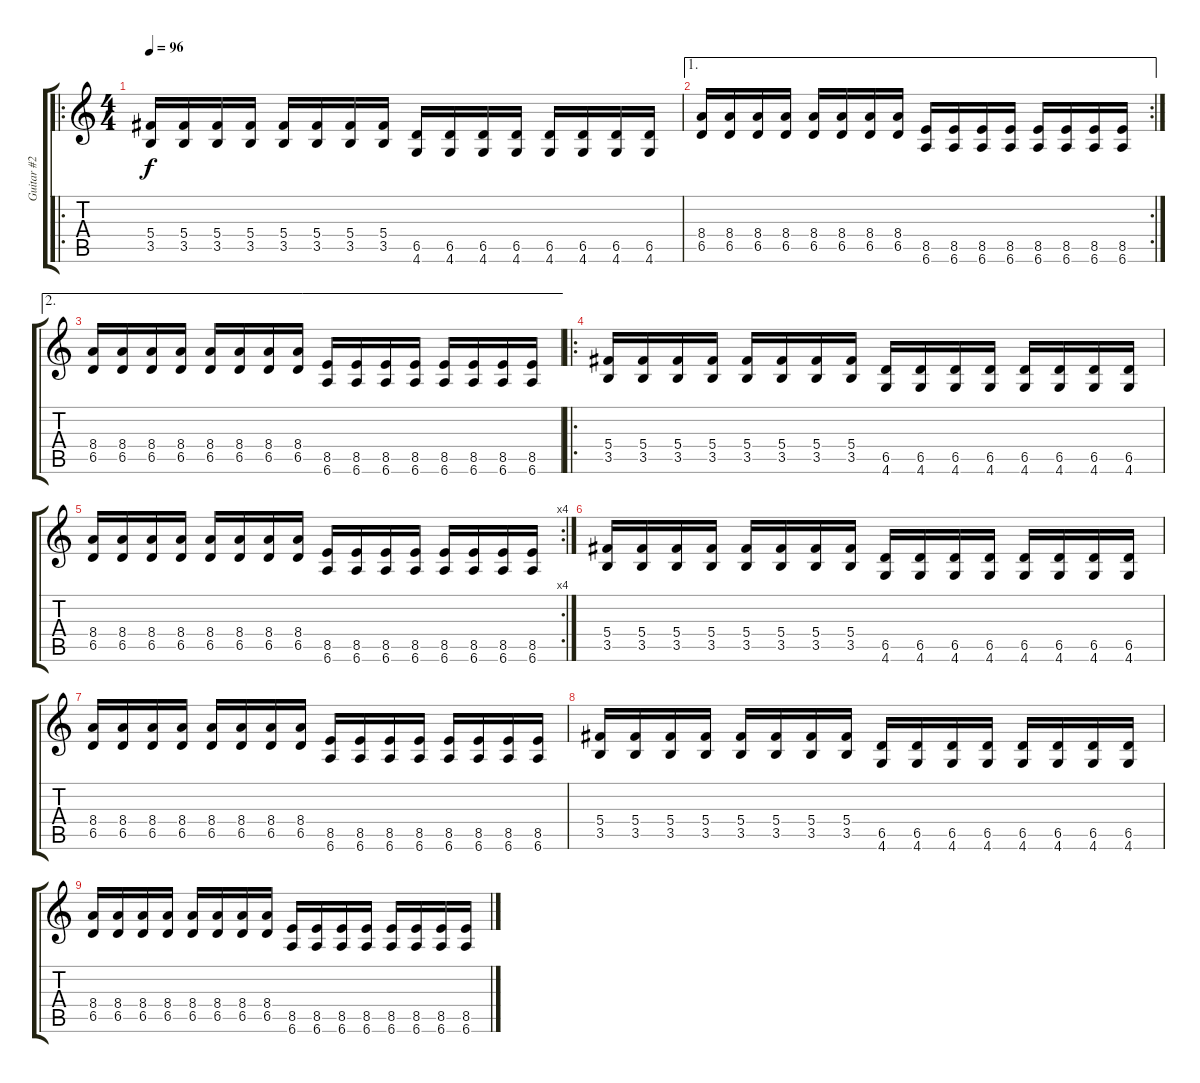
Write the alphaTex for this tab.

\track ("Guitar #2 (rythm)" "Guitar #2 ") {instrument distortionguitar}
\staff {score tabs}
\tuning (Eb4 Bb3 Gb3 Db3 Ab2 Eb2) {hide}
\ro
\ts (4 4)
\tempo 96
\clef g2
\ks c
(5.4 3.5).16{dy f} (5.4 3.5).16 (5.4 3.5).16 (5.4 3.5).16 (5.4 3.5).16 (5.4 3.5).16 (5.4 3.5).16 (5.4 3.5).16 (6.5 4.6).16 (6.5 4.6).16 (6.5 4.6).16 (6.5 4.6).16 (6.5 4.6).16 (6.5 4.6).16 (6.5 4.6).16 (6.5 4.6).16 |
\ae 1
\rc 2
(8.4 6.5).16 (8.4 6.5).16 (8.4 6.5).16 (8.4 6.5).16 (8.4 6.5).16 (8.4 6.5).16 (8.4 6.5).16 (8.4 6.5).16 (8.5 6.6).16 (8.5 6.6).16 (8.5 6.6).16 (8.5 6.6).16 (8.5 6.6).16 (8.5 6.6).16 (8.5 6.6).16 (8.5 6.6).16 |
\ae 2
(8.4 6.5).16 (8.4 6.5).16 (8.4 6.5).16 (8.4 6.5).16 (8.4 6.5).16 (8.4 6.5).16 (8.4 6.5).16 (8.4 6.5).16 (8.5 6.6).16 (8.5 6.6).16 (8.5 6.6).16 (8.5 6.6).16 (8.5 6.6).16 (8.5 6.6).16 (8.5 6.6).16 (8.5 6.6).16 |
\ro
(5.4 3.5).16 (5.4 3.5).16 (5.4 3.5).16 (5.4 3.5).16 (5.4 3.5).16 (5.4 3.5).16 (5.4 3.5).16 (5.4 3.5).16 (6.5 4.6).16 (6.5 4.6).16 (6.5 4.6).16 (6.5 4.6).16 (6.5 4.6).16 (6.5 4.6).16 (6.5 4.6).16 (6.5 4.6).16 |
\rc 4
(8.4 6.5).16 (8.4 6.5).16 (8.4 6.5).16 (8.4 6.5).16 (8.4 6.5).16 (8.4 6.5).16 (8.4 6.5).16 (8.4 6.5).16 (8.5 6.6).16 (8.5 6.6).16 (8.5 6.6).16 (8.5 6.6).16 (8.5 6.6).16 (8.5 6.6).16 (8.5 6.6).16 (8.5 6.6).16 |
(5.4 3.5).16 (5.4 3.5).16 (5.4 3.5).16 (5.4 3.5).16 (5.4 3.5).16 (5.4 3.5).16 (5.4 3.5).16 (5.4 3.5).16 (6.5 4.6).16 (6.5 4.6).16 (6.5 4.6).16 (6.5 4.6).16 (6.5 4.6).16 (6.5 4.6).16 (6.5 4.6).16 (6.5 4.6).16 |
(8.4 6.5).16 (8.4 6.5).16 (8.4 6.5).16 (8.4 6.5).16 (8.4 6.5).16 (8.4 6.5).16 (8.4 6.5).16 (8.4 6.5).16 (8.5 6.6).16 (8.5 6.6).16 (8.5 6.6).16 (8.5 6.6).16 (8.5 6.6).16 (8.5 6.6).16 (8.5 6.6).16 (8.5 6.6).16 |
(5.4 3.5).16 (5.4 3.5).16 (5.4 3.5).16 (5.4 3.5).16 (5.4 3.5).16 (5.4 3.5).16 (5.4 3.5).16 (5.4 3.5).16 (6.5 4.6).16 (6.5 4.6).16 (6.5 4.6).16 (6.5 4.6).16 (6.5 4.6).16 (6.5 4.6).16 (6.5 4.6).16 (6.5 4.6).16 |
(8.4 6.5).16 (8.4 6.5).16 (8.4 6.5).16 (8.4 6.5).16 (8.4 6.5).16 (8.4 6.5).16 (8.4 6.5).16 (8.4 6.5).16 (8.5 6.6).16 (8.5 6.6).16 (8.5 6.6).16 (8.5 6.6).16 (8.5 6.6).16 (8.5 6.6).16 (8.5 6.6).16 (8.5 6.6).16
